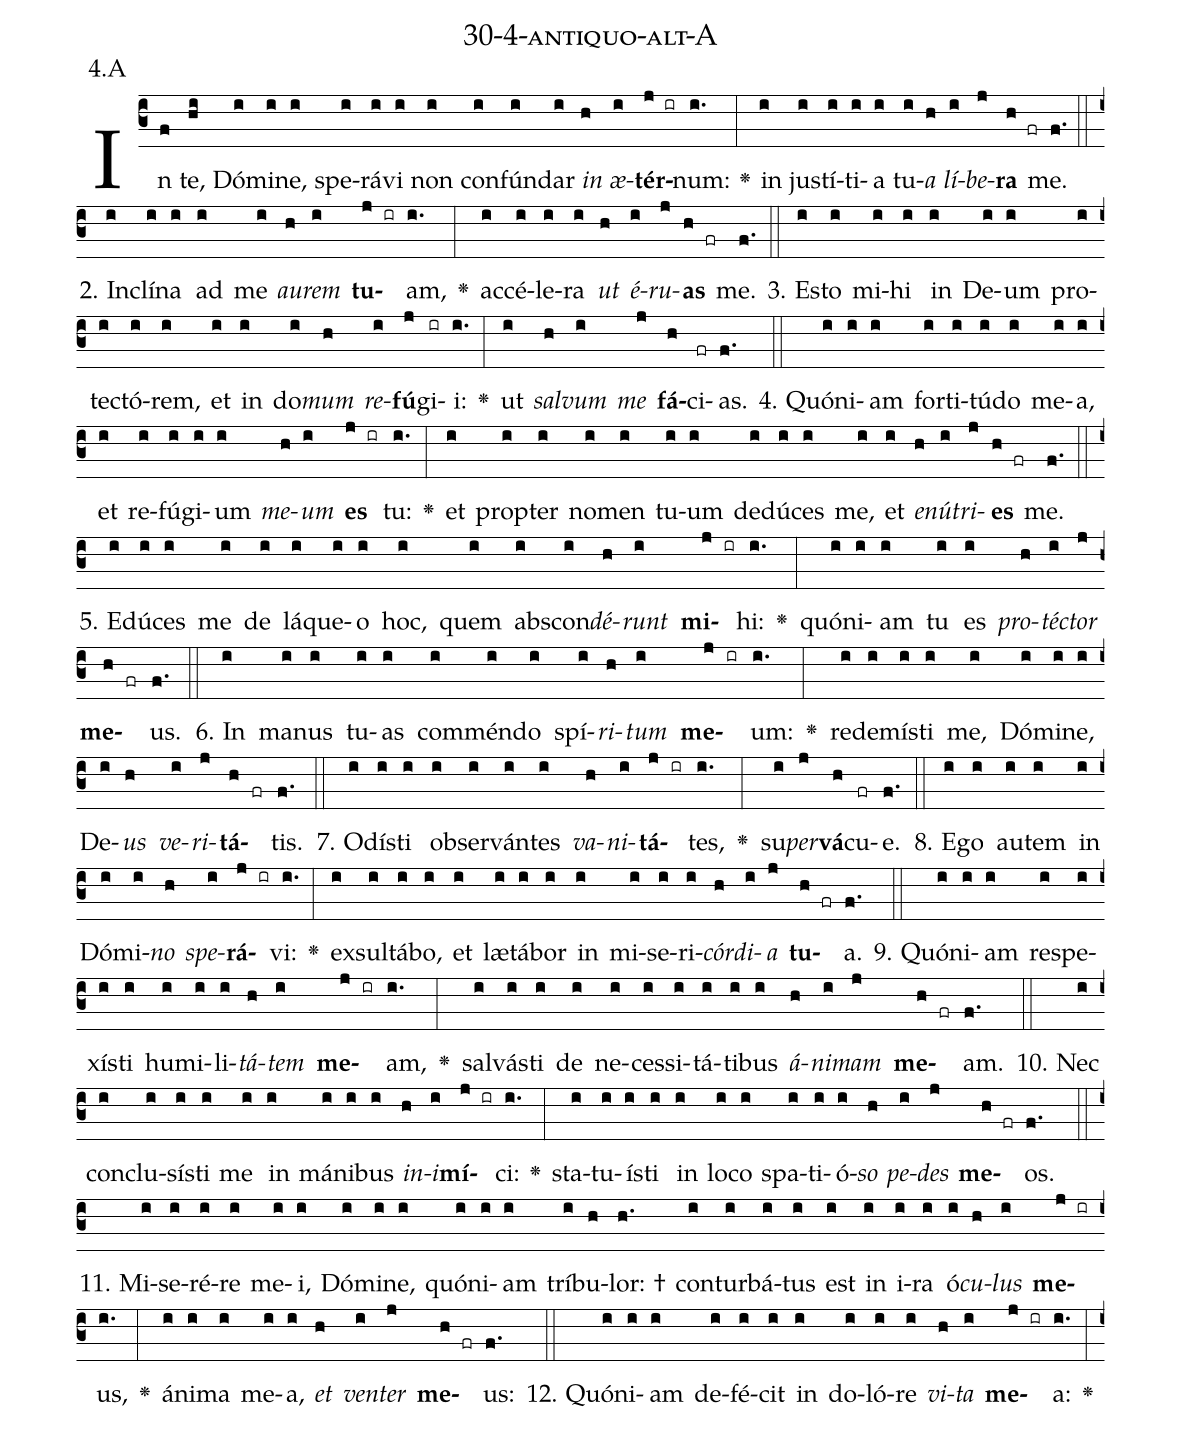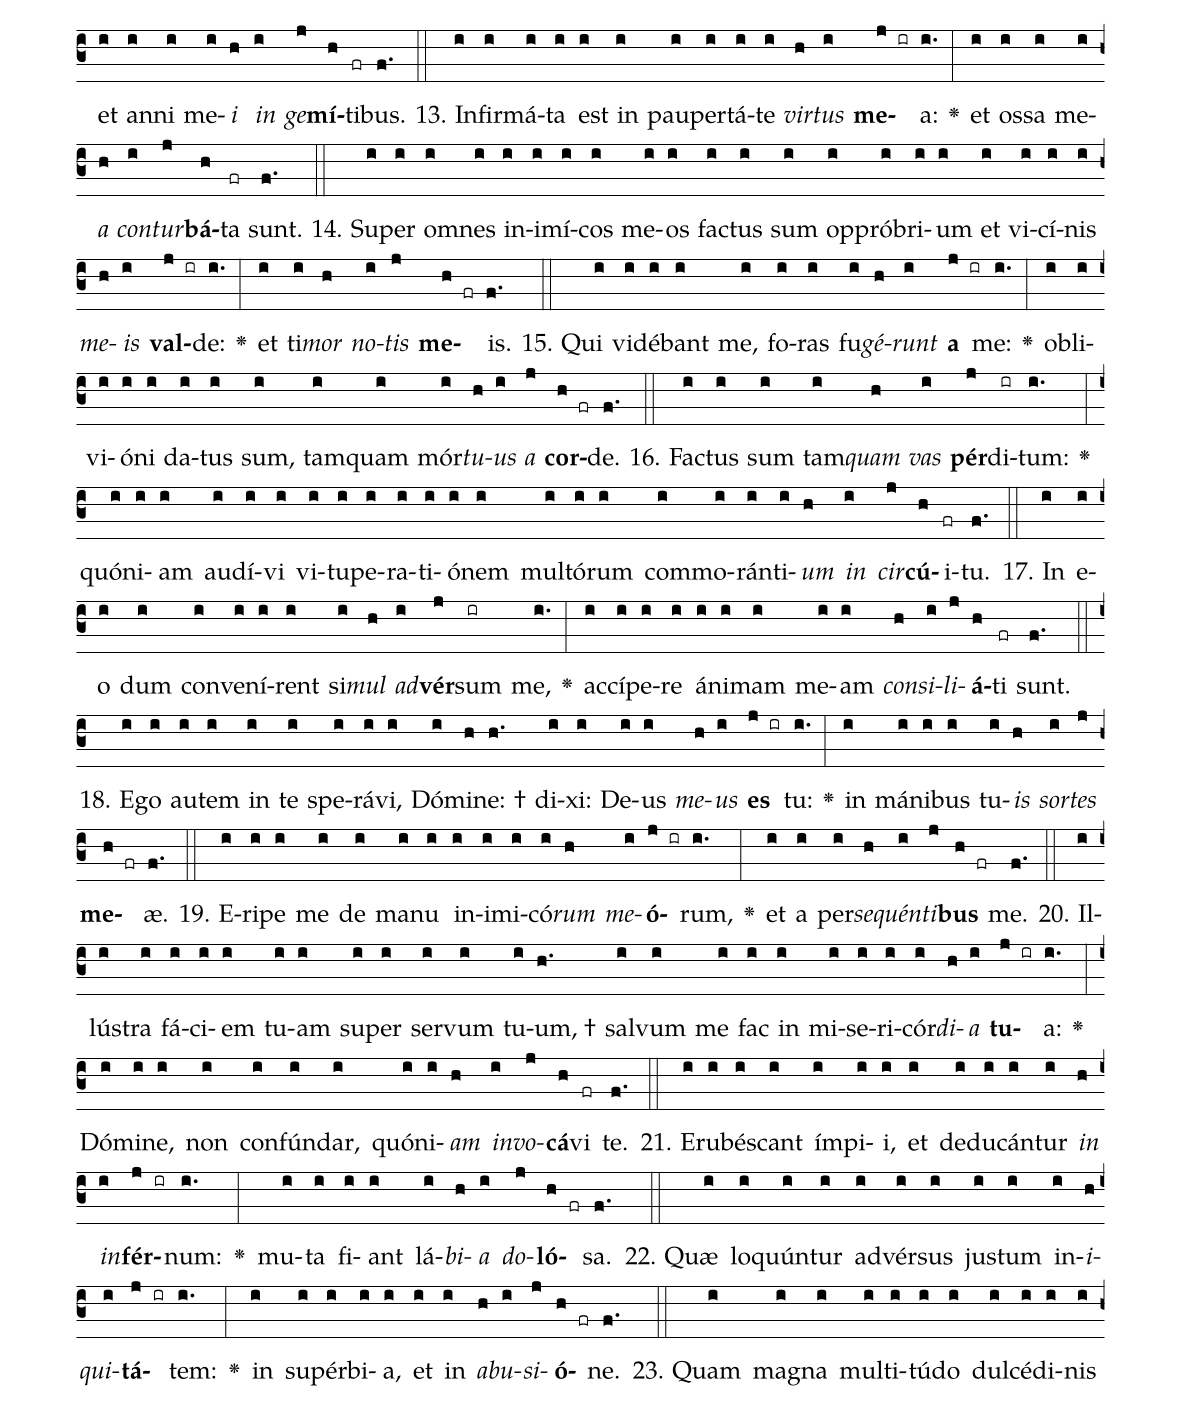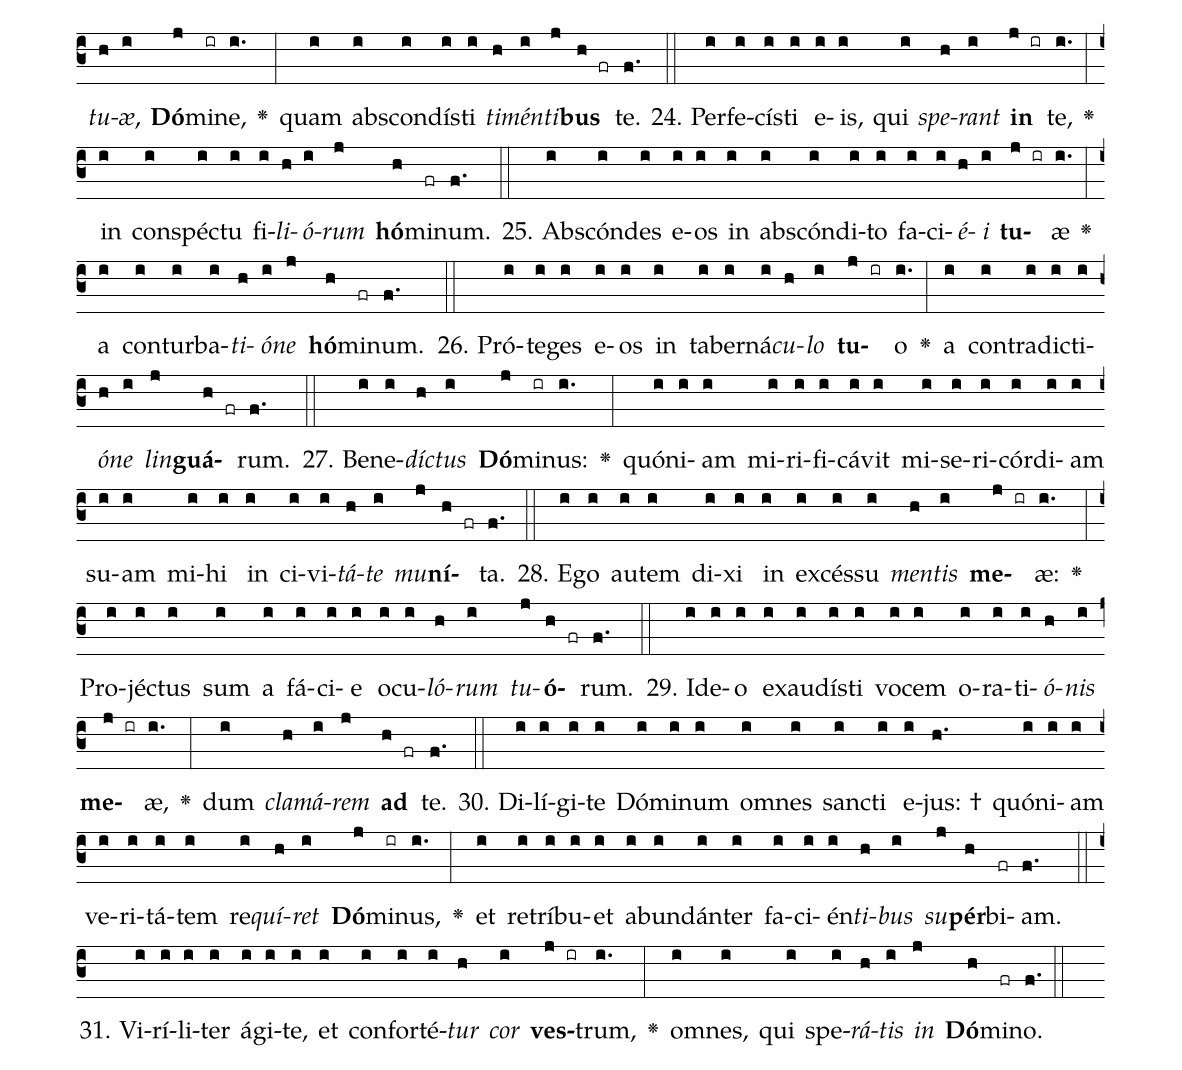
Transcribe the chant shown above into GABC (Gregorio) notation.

name: 30-4-antiquo-alt-A;
annotation: 4.A;
%%
(c3)In(f) te,(hi) Dó(i)mi(i)ne,(i) spe(i)rá(i)vi(i) non(i) con(i)fún(i)dar(i) <i>in</i>(h) <i>æ</i>(i)<b>tér</b>(j ir)num:(i.) <v>\greheightstar</v>(:) in(i) jus(i)tí(i)ti(i)a(i) tu(i)<i>a</i>(h) <i>lí</i>(i)<i>be</i>(j)<b>ra</b>(h fr) me.(f.) (::)
2. In(i)clí(i)na(i) ad(i) me(i) <i>au</i>(h)<i>rem</i>(i) <b>tu</b>(j ir)am,(i.) <v>\greheightstar</v>(:) ac(i)cé(i)le(i)ra(i) <i>ut</i>(h) <i>é</i>(i)<i>ru</i>(j)<b>as</b>(h fr) me.(f.) (::)
3. Es(i)to(i) mi(i)hi(i) in(i) De(i)um(i) pro(i)tec(i)tó(i)rem,(i) et(i) in(i) do(i)<i>mum</i>(h) <i>re</i>(i)<b>fú</b>(j)gi(ir)i:(i.) <v>\greheightstar</v>(:) ut(i) <i>sal</i>(h)<i>vum</i>(i) <i>me</i>(j) <b>fá</b>(h)ci(fr)as.(f.) (::)
4. Quón(i)i(i)am(i) for(i)ti(i)tú(i)do(i) me(i)a,(i) et(i) re(i)fú(i)gi(i)um(i) <i>me</i>(h)<i>um</i>(i) <b>es</b>(j ir) tu:(i.) <v>\greheightstar</v>(:) et(i) prop(i)ter(i) no(i)men(i) tu(i)um(i) de(i)dú(i)ces(i) me,(i) et(i) <i>e</i>(h)<i>nú</i>(i)<i>tri</i>(j)<b>es</b>(h fr) me.(f.) (::)
5. E(i)dú(i)ces(i) me(i) de(i) lá(i)que(i)o(i) hoc,(i) quem(i) abs(i)con(i)<i>dé</i>(h)<i>runt</i>(i) <b>mi</b>(j ir)hi:(i.) <v>\greheightstar</v>(:) quón(i)i(i)am(i) tu(i) es(i) <i>pro</i>(h)<i>téc</i>(i)<i>tor</i>(j) <b>me</b>(h fr)us.(f.) (::)
6. In(i) ma(i)nus(i) tu(i)as(i) com(i)mén(i)do(i) spí(i)<i>ri</i>(h)<i>tum</i>(i) <b>me</b>(j ir)um:(i.) <v>\greheightstar</v>(:) red(i)e(i)mís(i)ti(i) me,(i) Dó(i)mi(i)ne,(i) De(i)<i>us</i>(h) <i>ve</i>(i)<i>ri</i>(j)<b>tá</b>(h fr)tis.(f.) (::)
7. O(i)dís(i)ti(i) ob(i)ser(i)ván(i)tes(i) <i>va</i>(h)<i>ni</i>(i)<b>tá</b>(j ir)tes,(i.) <v>\greheightstar</v>(:) su(i)<i>per</i>(j)<b>vá</b>(h)cu(fr)e.(f.) (::)
8. E(i)go(i) au(i)tem(i) in(i) Dó(i)mi(i)<i>no</i>(h) <i>spe</i>(i)<b>rá</b>(j ir)vi:(i.) <v>\greheightstar</v>(:) ex(i)sul(i)tá(i)bo,(i) et(i) læ(i)tá(i)bor(i) in(i) mi(i)se(i)ri(i)<i>cór</i>(h)<i>di</i>(i)<i>a</i>(j) <b>tu</b>(h fr)a.(f.) (::)
9. Quón(i)i(i)am(i) re(i)spe(i)xís(i)ti(i) hu(i)mi(i)li(i)<i>tá</i>(h)<i>tem</i>(i) <b>me</b>(j ir)am,(i.) <v>\greheightstar</v>(:) sal(i)vás(i)ti(i) de(i) ne(i)ces(i)si(i)tá(i)ti(i)bus(i) <i>á</i>(h)<i>ni</i>(i)<i>mam</i>(j) <b>me</b>(h fr)am.(f.) (::)
10. Nec(i) con(i)clu(i)sís(i)ti(i) me(i) in(i) má(i)ni(i)bus(i) <i>in</i>(h)<i>i</i>(i)<b>mí</b>(j ir)ci:(i.) <v>\greheightstar</v>(:) sta(i)tu(i)ís(i)ti(i) in(i) lo(i)co(i) spa(i)ti(i)ó(i)<i>so</i>(h) <i>pe</i>(i)<i>des</i>(j) <b>me</b>(h fr)os.(f.) (::)
11. Mi(i)se(i)ré(i)re(i) me(i)i,(i) Dó(i)mi(i)ne,(i) quón(i)i(i)am(i) trí(i)bu(h)lor: †(h.) con(i)tur(i)bá(i)tus(i) est(i) in(i) i(i)ra(i) ó(i)<i>cu</i>(h)<i>lus</i>(i) <b>me</b>(j ir)us,(i.) <v>\greheightstar</v>(:) á(i)ni(i)ma(i) me(i)a,(i) <i>et</i>(h) <i>ven</i>(i)<i>ter</i>(j) <b>me</b>(h fr)us:(f.) (::)
12. Quón(i)i(i)am(i) de(i)fé(i)cit(i) in(i) do(i)ló(i)re(i) <i>vi</i>(h)<i>ta</i>(i) <b>me</b>(j ir)a:(i.) <v>\greheightstar</v>(:) et(i) an(i)ni(i) me(i)<i>i</i>(h) <i>in</i>(i) <i>ge</i>(j)<b>mí</b>(h)ti(fr)bus.(f.) (::)
13. In(i)fir(i)má(i)ta(i) est(i) in(i) pau(i)per(i)tá(i)te(i) <i>vir</i>(h)<i>tus</i>(i) <b>me</b>(j ir)a:(i.) <v>\greheightstar</v>(:) et(i) os(i)sa(i) me(i)<i>a</i>(h) <i>con</i>(i)<i>tur</i>(j)<b>bá</b>(h)ta(fr) sunt.(f.) (::)
14. Su(i)per(i) om(i)nes(i) in(i)i(i)mí(i)cos(i) me(i)os(i) fac(i)tus(i) sum(i) op(i)pró(i)bri(i)um(i) et(i) vi(i)cí(i)nis(i) <i>me</i>(h)<i>is</i>(i) <b>val</b>(j ir)de:(i.) <v>\greheightstar</v>(:) et(i) ti(i)<i>mor</i>(h) <i>no</i>(i)<i>tis</i>(j) <b>me</b>(h fr)is.(f.) (::)
15. Qui(i) vi(i)dé(i)bant(i) me,(i) fo(i)ras(i) fu(i)<i>gé</i>(h)<i>runt</i>(i) <b>a</b>(j ir) me:(i.) <v>\greheightstar</v>(:) ob(i)li(i)vi(i)ó(i)ni(i) da(i)tus(i) sum,(i) tam(i)quam(i) mór(i)<i>tu</i>(h)<i>us</i>(i) <i>a</i>(j) <b>cor</b>(h fr)de.(f.) (::)
16. Fac(i)tus(i) sum(i) tam(i)<i>quam</i>(h) <i>vas</i>(i) <b>pér</b>(j)di(ir)tum:(i.) <v>\greheightstar</v>(:) quón(i)i(i)am(i) au(i)dí(i)vi(i) vi(i)tu(i)pe(i)ra(i)ti(i)ó(i)nem(i) mul(i)tó(i)rum(i) com(i)mo(i)rán(i)ti(i)<i>um</i>(h) <i>in</i>(i) <i>cir</i>(j)<b>cú</b>(h)i(fr)tu.(f.) (::)
17. In(i) e(i)o(i) dum(i) con(i)ve(i)ní(i)rent(i) si(i)<i>mul</i>(h) <i>ad</i>(i)<b>vér</b>(j)sum(ir) me,(i.) <v>\greheightstar</v>(:) ac(i)cí(i)pe(i)re(i) á(i)ni(i)mam(i) me(i)am(i) <i>con</i>(h)<i>si</i>(i)<i>li</i>(j)<b>á</b>(h)ti(fr) sunt.(f.) (::)
18. E(i)go(i) au(i)tem(i) in(i) te(i) spe(i)rá(i)vi,(i) Dó(i)mi(h)ne: †(h.) di(i)xi:(i) De(i)us(i) <i>me</i>(h)<i>us</i>(i) <b>es</b>(j ir) tu:(i.) <v>\greheightstar</v>(:) in(i) má(i)ni(i)bus(i) tu(i)<i>is</i>(h) <i>sor</i>(i)<i>tes</i>(j) <b>me</b>(h fr)æ.(f.) (::)
19. E(i)ri(i)pe(i) me(i) de(i) ma(i)nu(i) in(i)i(i)mi(i)có(i)<i>rum</i>(h) <i>me</i>(i)<b>ó</b>(j ir)rum,(i.) <v>\greheightstar</v>(:) et(i) a(i) per(i)<i>se</i>(h)<i>quén</i>(i)<i>ti</i>(j)<b>bus</b>(h fr) me.(f.) (::)
20. Il(i)lús(i)tra(i) fá(i)ci(i)em(i) tu(i)am(i) su(i)per(i) ser(i)vum(i) tu(i)um, †(h.) sal(i)vum(i) me(i) fac(i) in(i) mi(i)se(i)ri(i)cór(i)<i>di</i>(h)<i>a</i>(i) <b>tu</b>(j ir)a:(i.) <v>\greheightstar</v>(:) Dó(i)mi(i)ne,(i) non(i) con(i)fún(i)dar,(i) quón(i)i(i)<i>am</i>(h) <i>in</i>(i)<i>vo</i>(j)<b>cá</b>(h)vi(fr) te.(f.) (::)
21. E(i)ru(i)bés(i)cant(i) ím(i)pi(i)i,(i) et(i) de(i)du(i)cán(i)tur(i) <i>in</i>(h) <i>in</i>(i)<b>fér</b>(j ir)num:(i.) <v>\greheightstar</v>(:) mu(i)ta(i) fi(i)ant(i) lá(i)<i>bi</i>(h)<i>a</i>(i) <i>do</i>(j)<b>ló</b>(h fr)sa.(f.) (::)
22. Quæ(i) lo(i)quún(i)tur(i) ad(i)vér(i)sus(i) jus(i)tum(i) in(i)<i>i</i>(h)<i>qui</i>(i)<b>tá</b>(j ir)tem:(i.) <v>\greheightstar</v>(:) in(i) su(i)pér(i)bi(i)a,(i) et(i) in(i) <i>ab</i>(h)<i>u</i>(i)<i>si</i>(j)<b>ó</b>(h fr)ne.(f.) (::)
23. Quam(i) ma(i)gna(i) mul(i)ti(i)tú(i)do(i) dul(i)cé(i)di(i)nis(i) <i>tu</i>(h)<i>æ</i>,(i) <b>Dó</b>(j)mi(ir)ne,(i.) <v>\greheightstar</v>(:) quam(i) abs(i)con(i)dís(i)ti(i) <i>ti</i>(h)<i>mén</i>(i)<i>ti</i>(j)<b>bus</b>(h fr) te.(f.) (::)
24. Per(i)fe(i)cís(i)ti(i) e(i)is,(i) qui(i) <i>spe</i>(h)<i>rant</i>(i) <b>in</b>(j ir) te,(i.) <v>\greheightstar</v>(:) in(i) con(i)spéc(i)tu(i) fi(i)<i>li</i>(h)<i>ó</i>(i)<i>rum</i>(j) <b>hó</b>(h)mi(fr)num.(f.) (::)
25. Abs(i)cón(i)des(i) e(i)os(i) in(i) abs(i)cón(i)di(i)to(i) fa(i)ci(i)<i>é</i>(h)<i>i</i>(i) <b>tu</b>(j ir)æ(i.) <v>\greheightstar</v>(:) a(i) con(i)tur(i)ba(i)<i>ti</i>(h)<i>ó</i>(i)<i>ne</i>(j) <b>hó</b>(h)mi(fr)num.(f.) (::)
26. Pró(i)te(i)ges(i) e(i)os(i) in(i) ta(i)ber(i)ná(i)<i>cu</i>(h)<i>lo</i>(i) <b>tu</b>(j ir)o(i.) <v>\greheightstar</v>(:) a(i) con(i)tra(i)dic(i)ti(i)<i>ó</i>(h)<i>ne</i>(i) <i>lin</i>(j)<b>guá</b>(h fr)rum.(f.) (::)
27. Be(i)ne(i)<i>díc</i>(h)<i>tus</i>(i) <b>Dó</b>(j)mi(ir)nus:(i.) <v>\greheightstar</v>(:) quón(i)i(i)am(i) mi(i)ri(i)fi(i)cá(i)vit(i) mi(i)se(i)ri(i)cór(i)di(i)am(i) su(i)am(i) mi(i)hi(i) in(i) ci(i)vi(i)<i>tá</i>(h)<i>te</i>(i) <i>mu</i>(j)<b>ní</b>(h fr)ta.(f.) (::)
28. E(i)go(i) au(i)tem(i) di(i)xi(i) in(i) ex(i)cés(i)su(i) <i>men</i>(h)<i>tis</i>(i) <b>me</b>(j ir)æ:(i.) <v>\greheightstar</v>(:) Pro(i)jéc(i)tus(i) sum(i) a(i) fá(i)ci(i)e(i) o(i)cu(i)<i>ló</i>(h)<i>rum</i>(i) <i>tu</i>(j)<b>ó</b>(h fr)rum.(f.) (::)
29. Id(i)e(i)o(i) ex(i)au(i)dís(i)ti(i) vo(i)cem(i) o(i)ra(i)ti(i)<i>ó</i>(h)<i>nis</i>(i) <b>me</b>(j ir)æ,(i.) <v>\greheightstar</v>(:) dum(i) <i>cla</i>(h)<i>má</i>(i)<i>rem</i>(j) <b>ad</b>(h fr) te.(f.) (::)
30. Di(i)lí(i)gi(i)te(i) Dó(i)mi(i)num(i) om(i)nes(i) sanc(i)ti(i) e(i)jus: †(h.) quón(i)i(i)am(i) ve(i)ri(i)tá(i)tem(i) re(i)<i>quí</i>(h)<i>ret</i>(i) <b>Dó</b>(j)mi(ir)nus,(i.) <v>\greheightstar</v>(:) et(i) re(i)trí(i)bu(i)et(i) ab(i)un(i)dán(i)ter(i) fa(i)ci(i)én(i)<i>ti</i>(h)<i>bus</i>(i) <i>su</i>(j)<b>pér</b>(h)bi(fr)am.(f.) (::)
31. Vi(i)rí(i)li(i)ter(i) á(i)gi(i)te,(i) et(i) con(i)for(i)té(i)<i>tur</i>(h) <i>cor</i>(i) <b>ves</b>(j ir)trum,(i.) <v>\greheightstar</v>(:) om(i)nes,(i) qui(i) spe(i)<i>rá</i>(h)<i>tis</i>(i) <i>in</i>(j) <b>Dó</b>(h)mi(fr)no.(f.) (::)
